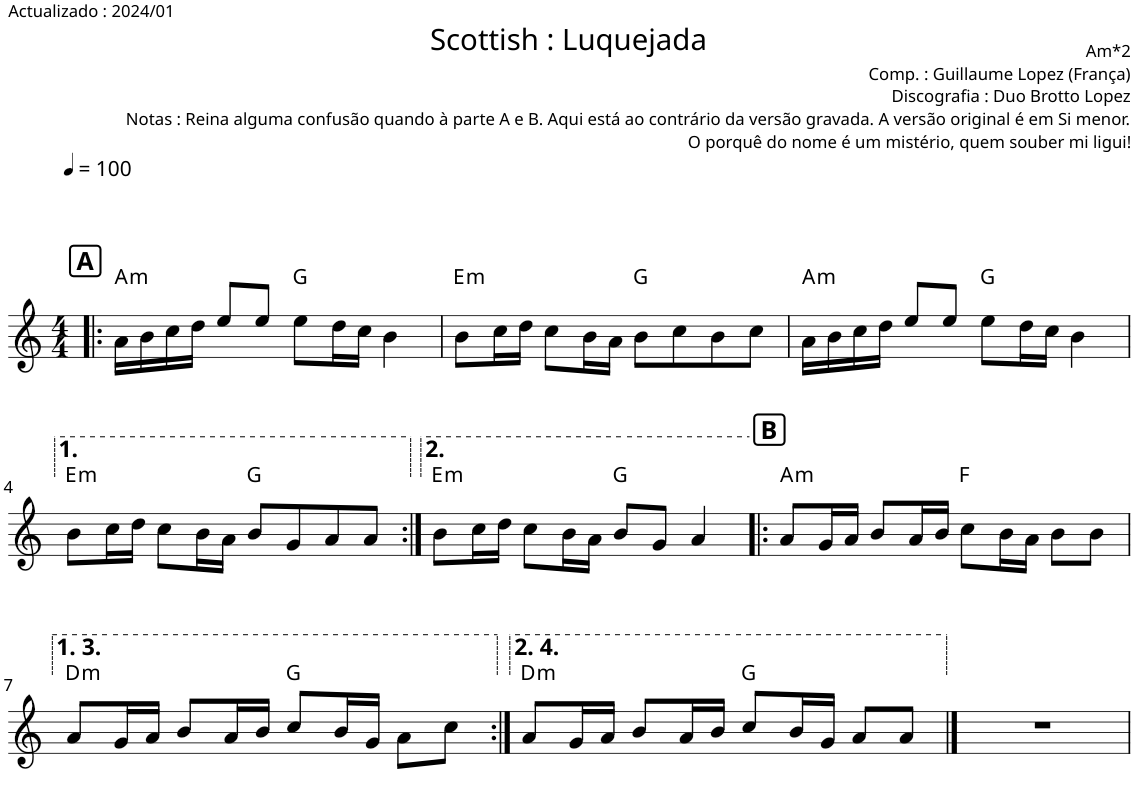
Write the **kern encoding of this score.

**kern	**harte
*part1	*part1
*staff1	*
*I"Piano	*
*I'Pno.	*
*clefG2	*
*k[]	*
*M4/4	*
*MM100	*
!!LO:REH:place=s1:a:B:cj:fs=12:t=A
=1!|:	=1!|:
!	!LO:H:kt=m
16a\LL	A:min
16b\	.
16cc\	.
16dd\JJ	.
8ee/L	.
8ee/J	.
8ee\L	G:maj
16dd\L	.
16cc\JJ	.
4b\	.
=2	=2
!	!LO:H:kt=m
8b\L	E:min
16cc\L	.
16dd\JJ	.
8cc\L	.
16b\L	.
16a\JJ	.
8b\L	G:maj
8cc\	.
8b\	.
8cc\J	.
=3	=3
!	!LO:H:kt=m
16a\LL	A:min
16b\	.
16cc\	.
16dd\JJ	.
8ee/L	.
8ee/J	.
8ee\L	G:maj
16dd\L	.
16cc\JJ	.
4b\	.
!!LO:LB:g=z
=4	=4
!	!LO:H:kt=m
8b\L	E:min
16cc\L	.
16dd\JJ	.
8cc\L	.
16b\L	.
16a\JJ	.
8b/L	G:maj
8g/	.
8a/	.
8a/J	.
=5:|!	=5:|!
!	!LO:H:kt=m
8b\L	E:min
16cc\L	.
16dd\JJ	.
8cc\L	.
16b\L	.
16a\JJ	.
8b/L	G:maj
8g/J	.
4a/	.
!!LO:REH:place=s1:a:B:cj:fs=12:t=B
=6!|:	=6!|:
!	!LO:H:kt=m
8a/L	A:min
16g/L	.
16a/JJ	.
8b/L	.
16a/L	.
16b/JJ	.
8cc\L	F:maj
16b\L	.
16a\JJ	.
8b\L	.
8b\J	.
!!LO:LB:g=z
=7	=7
!	!LO:H:kt=m
8a/L	D:min
16g/L	.
16a/JJ	.
8b/L	.
16a/L	.
16b/JJ	.
8cc/L	G:maj
16b/L	.
16g/JJ	.
8a\L	.
8cc\J	.
=8:|!	=8:|!
!	!LO:H:kt=m
8a/L	D:min
16g/L	.
16a/JJ	.
8b/L	.
16a/L	.
16b/JJ	.
8cc/L	G:maj
16b/L	.
16g/JJ	.
8a/L	.
8a/J	.
==9	==9
1r	.
=	=
*-	*-
